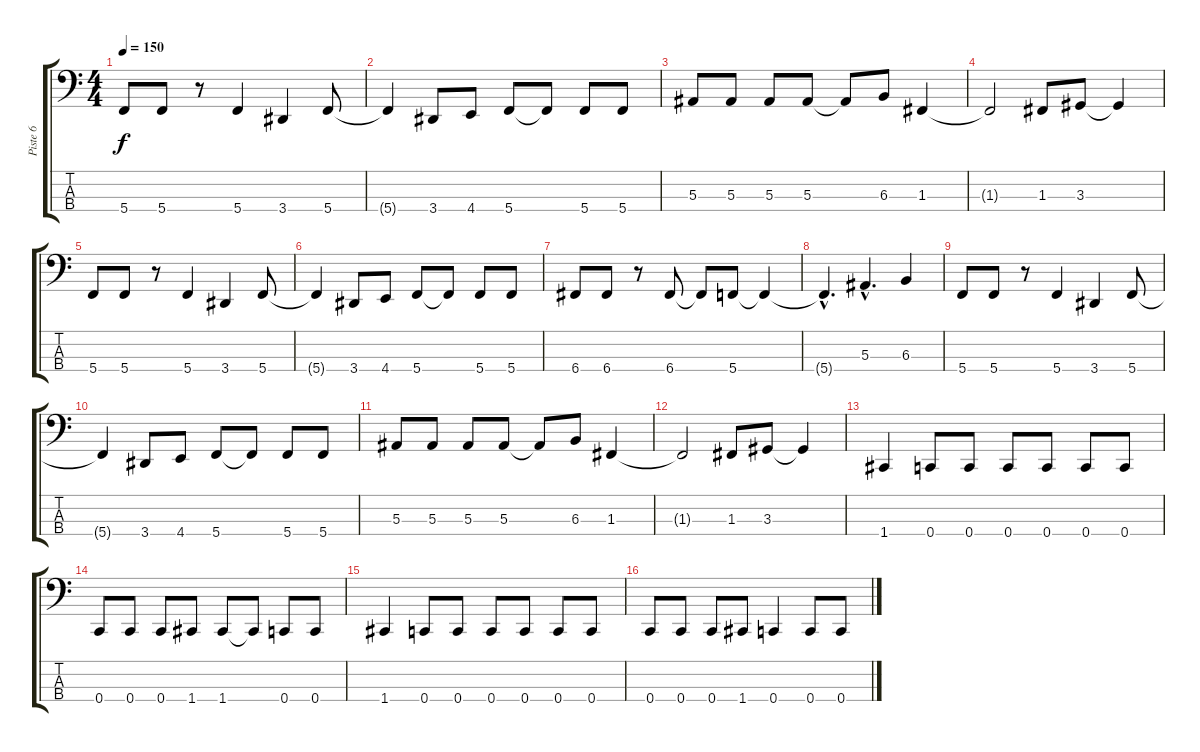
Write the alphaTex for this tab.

\track ("Piste 6" "Piste 6") {instrument electricbassfinger}
\staff {score tabs}
\tuning (Eb2 Bb1 F1 C1) {hide}
\ts (4 4)
\tempo 150
\clef f4
\ks c
5.4.8{dy f} 5.4.8 r.8 5.4.4 3.4.4 5.4.8 |
5.4{t}.4 3.4.8 4.4.8 5.4.8 5.4{t}.8 5.4.8 5.4.8 |
5.3.8 5.3.8 5.3.8 5.3.8 5.3{t}.8 6.3.8 1.3.4 |
1.3{t}.2 1.3.8 3.3.8 3.3{t}.4 |
5.4.8 5.4.8 r.8 5.4.4 3.4.4 5.4.8 |
5.4{t}.4 3.4.8 4.4.8 5.4.8 5.4{t}.8 5.4.8 5.4.8 |
6.4.8 6.4.8 r.8 6.4.8 6.4{t}.8 5.4.8 5.4{t}.4 |
5.4{hac t}.4{d} 5.3{hac}.4{d} 6.3.4 |
5.4.8 5.4.8 r.8 5.4.4 3.4.4 5.4.8 |
5.4{t}.4 3.4.8 4.4.8 5.4.8 5.4{t}.8 5.4.8 5.4.8 |
5.3.8 5.3.8 5.3.8 5.3.8 5.3{t}.8 6.3.8 1.3.4 |
1.3{t}.2 1.3.8 3.3.8 3.3{t}.4 |
1.4.4 0.4.8 0.4.8 0.4.8 0.4.8 0.4.8 0.4.8 |
0.4.8 0.4.8 0.4.8 1.4.8 1.4.8 1.4{t}.8 0.4.8 0.4.8 |
1.4.4 0.4.8 0.4.8 0.4.8 0.4.8 0.4.8 0.4.8 |
0.4.8 0.4.8 0.4.8 1.4.8 0.4.4 0.4.8 0.4.8
